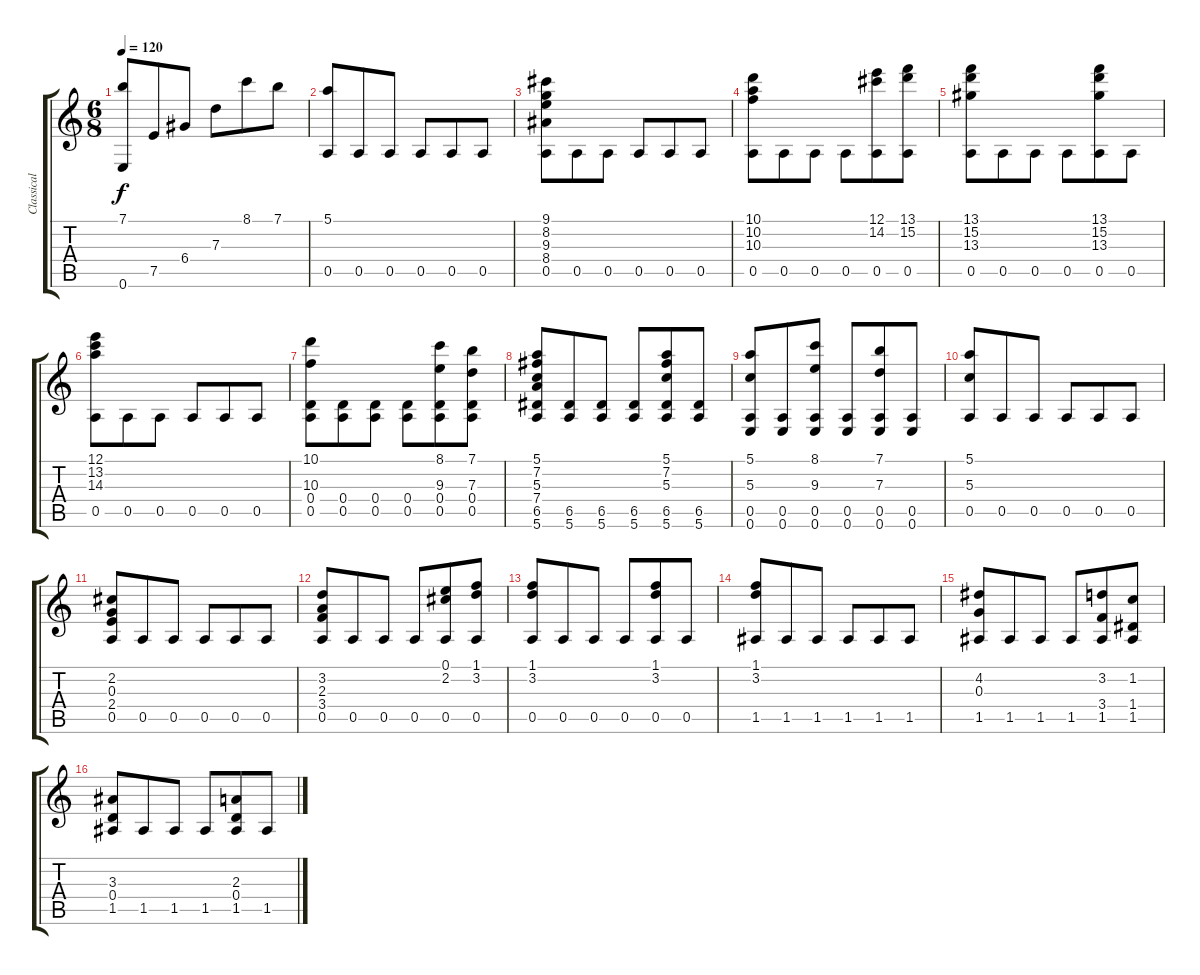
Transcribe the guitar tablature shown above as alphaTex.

\track ("Classical Guitar" "Classical ") {instrument acousticguitarnylon}
\staff {score tabs}
\tuning (E4 B3 G3 D3 A2 E2) {hide}
\ts (6 8)
\tempo 120
\clef g2
\ks c
(7.1 0.6).8{dy f} 7.5.8 6.4.8 7.3.8 8.1.8 7.1.8 |
(5.1 0.5).8 0.5.8 0.5.8 0.5.8 0.5.8 0.5.8 |
(9.1 8.2 9.3 8.4 0.5).8 0.5.8 0.5.8 0.5.8 0.5.8 0.5.8 |
(10.1 10.2 10.3 0.5).8 0.5.8 0.5.8 0.5.8 (12.1 14.2 0.5).8 (13.1 15.2 0.5).8 |
(13.1 15.2 13.3 0.5).8 0.5.8 0.5.8 0.5.8 (13.1 15.2 13.3 0.5).8 0.5.8 |
(12.1 13.2 14.3 0.5).8 0.5.8 0.5.8 0.5.8 0.5.8 0.5.8 |
(10.1 10.3 0.4 0.5).8 (0.4 0.5).8 (0.4 0.5).8 (0.4 0.5).8 (8.1 9.3 0.4 0.5).8 (7.1 7.3 0.4 0.5).8 |
(5.1 7.2 5.3 7.4 6.5 5.6).8 (6.5 5.6).8 (6.5 5.6).8 (6.5 5.6).8 (5.1 7.2 5.3 6.5 5.6).8 (6.5 5.6).8 |
(5.1 5.3 0.5 0.6).8 (0.5 0.6).8 (8.1 9.3 0.5 0.6).8 (0.5 0.6).8 (7.1 7.3 0.5 0.6).8 (0.5 0.6).8 |
(5.1 5.3 0.5).8 0.5.8 0.5.8 0.5.8 0.5.8 0.5.8 |
(2.2 0.3 2.4 0.5).8 0.5.8 0.5.8 0.5.8 0.5.8 0.5.8 |
(3.2 2.3 3.4 0.5).8 0.5.8 0.5.8 0.5.8 (0.1 2.2 0.5).8 (1.1 3.2 0.5).8 |
(1.1 3.2 0.5).8 0.5.8 0.5.8 0.5.8 (1.1 3.2 0.5).8 0.5.8 |
(1.1 3.2 1.5).8 1.5.8 1.5.8 1.5.8 1.5.8 1.5.8 |
(4.2 0.3 1.5).8 1.5.8 1.5.8 1.5.8 (3.2 3.4 1.5).8 (1.2 1.4 1.5).8 |
(3.3 0.4 1.5).8 1.5.8 1.5.8 1.5.8 (2.3 0.4 1.5).8 1.5.8
